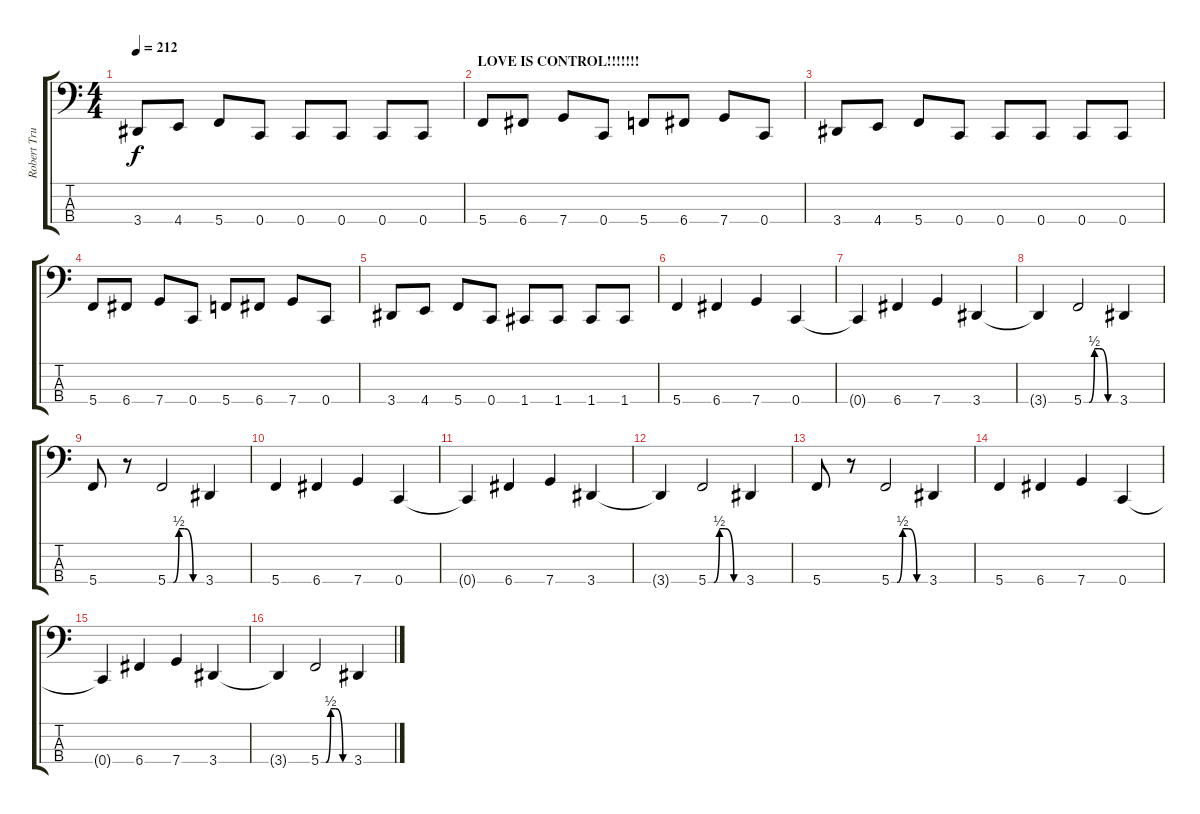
\track ("Robert Trujillo" "Robert Tru") {instrument electricbassfinger}
\staff {score tabs}
\tuning (F2 C2 G1 C1) {hide}
\ts (4 4)
\tempo 212
\clef f4
\ks c
3.4.8{dy f} 4.4.8 5.4.8 0.4.8 0.4.8 0.4.8 0.4.8 0.4.8 |
\section ("" "LOVE IS CONTROL!!!!!!!")
5.4.8 6.4.8 7.4.8 0.4.8 5.4.8 6.4.8 7.4.8 0.4.8 |
3.4.8 4.4.8 5.4.8 0.4.8 0.4.8 0.4.8 0.4.8 0.4.8 |
5.4.8 6.4.8 7.4.8 0.4.8 5.4.8 6.4.8 7.4.8 0.4.8 |
3.4.8 4.4.8 5.4.8 0.4.8 1.4.8 1.4.8 1.4.8 1.4.8 |
5.4.4 6.4.4 7.4.4 0.4.4 |
0.4{t}.4 6.4.4 7.4.4 3.4.4 |
3.4{t}.4 5.4{be (custom 0 0 10 0 20 2 30 2 45 0 60 0)}.2 3.4.4 |
5.4.8 r.8 5.4{be (custom 0 0 10 0 20 2 30 2 45 0 60 0)}.2 3.4.4 |
5.4.4 6.4.4 7.4.4 0.4.4 |
0.4{t}.4 6.4.4 7.4.4 3.4.4 |
3.4{t}.4 5.4{be (custom 0 0 10 0 20 2 30 2 45 0 60 0)}.2 3.4.4 |
5.4.8 r.8 5.4{be (custom 0 0 10 0 20 2 30 2 45 0 60 0)}.2 3.4.4 |
5.4.4 6.4.4 7.4.4 0.4.4 |
0.4{t}.4 6.4.4 7.4.4 3.4.4 |
3.4{t}.4 5.4{be (custom 0 0 10 0 20 2 30 2 45 0 60 0)}.2 3.4.4
